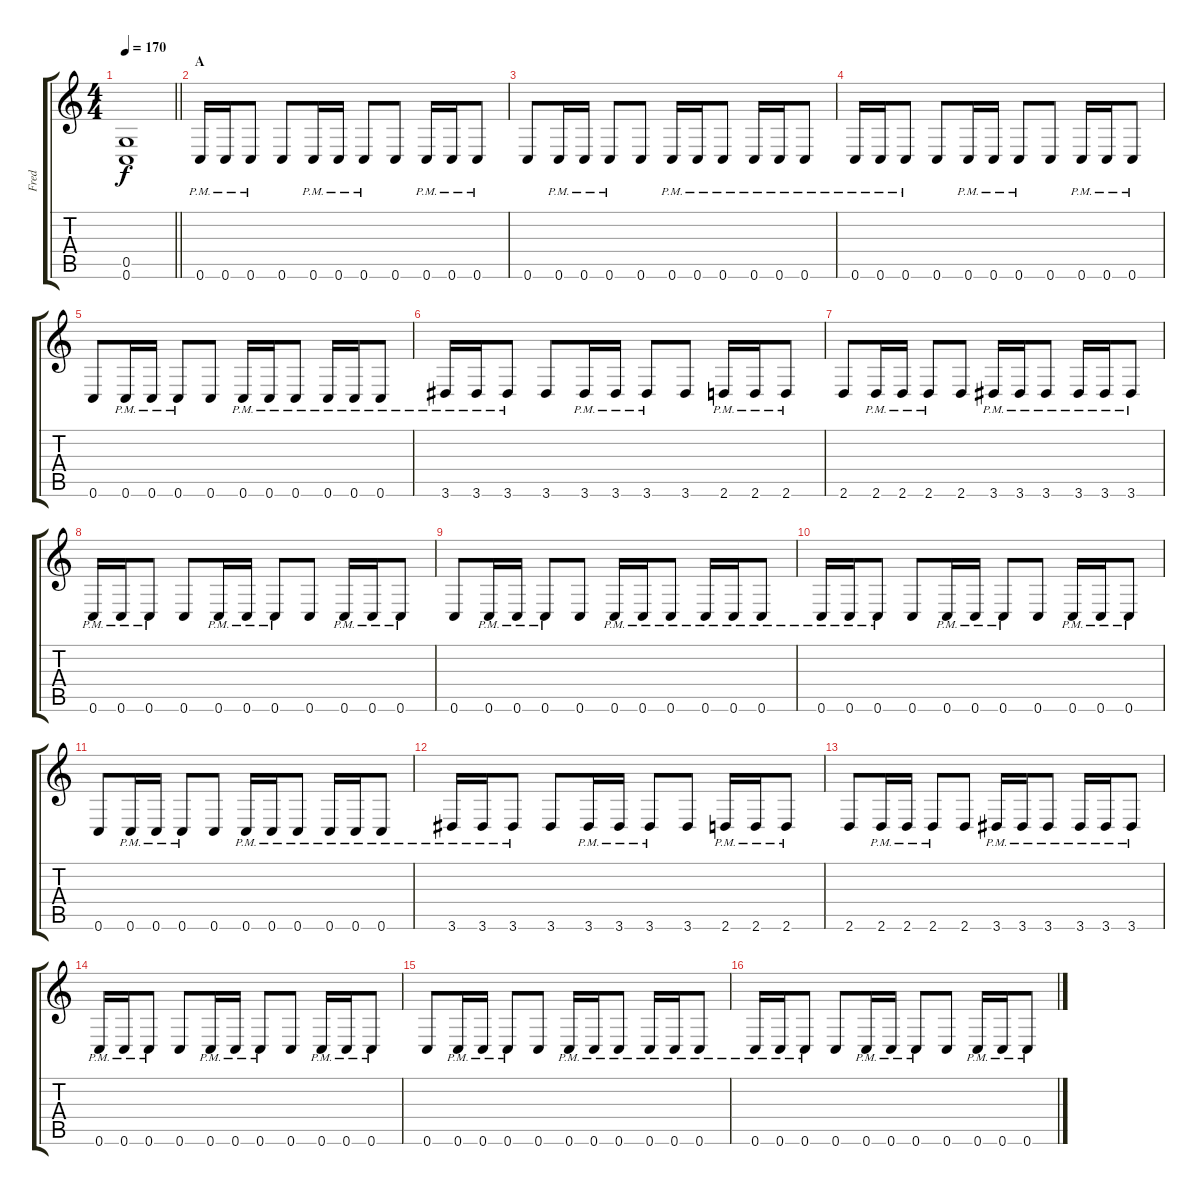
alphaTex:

\track ("Fred" "Fred") {instrument distortionguitar}
\staff {score tabs}
\tuning (D4 A3 F3 C3 G2 C2) {hide}
\ts (4 4)
\tempo 170
\clef g2
\barLineRight lightlight
\ks c
(0.5{t} 0.6{t}).1{dy f} |
\section ("" "A")
0.6{pm}.16 0.6{pm}.16 0.6{pm}.8 0.6.8 0.6{pm}.16 0.6{pm}.16 0.6{pm}.8 0.6.8 0.6{pm}.16 0.6{pm}.16 0.6{pm}.8 |
0.6.8 0.6{pm}.16 0.6{pm}.16 0.6{pm}.8 0.6.8 0.6{pm}.16 0.6{pm}.16 0.6{pm}.8 0.6{pm}.16 0.6{pm}.16 0.6{pm}.8 |
0.6{pm}.16 0.6{pm}.16 0.6{pm}.8 0.6.8 0.6{pm}.16 0.6{pm}.16 0.6{pm}.8 0.6.8 0.6{pm}.16 0.6{pm}.16 0.6{pm}.8 |
0.6.8 0.6{pm}.16 0.6{pm}.16 0.6{pm}.8 0.6.8 0.6{pm}.16 0.6{pm}.16 0.6{pm}.8 0.6{pm}.16 0.6{pm}.16 0.6{pm}.8 |
3.6{pm}.16 3.6{pm}.16 3.6{pm}.8 3.6.8 3.6{pm}.16 3.6{pm}.16 3.6{pm}.8 3.6.8 2.6{pm}.16 2.6{pm}.16 2.6{pm}.8 |
2.6.8 2.6{pm}.16 2.6{pm}.16 2.6{pm}.8 2.6.8 3.6{pm}.16 3.6{pm}.16 3.6{pm}.8 3.6{pm}.16 3.6{pm}.16 3.6{pm}.8 |
0.6{pm}.16 0.6{pm}.16 0.6{pm}.8 0.6.8 0.6{pm}.16 0.6{pm}.16 0.6{pm}.8 0.6.8 0.6{pm}.16 0.6{pm}.16 0.6{pm}.8 |
0.6.8 0.6{pm}.16 0.6{pm}.16 0.6{pm}.8 0.6.8 0.6{pm}.16 0.6{pm}.16 0.6{pm}.8 0.6{pm}.16 0.6{pm}.16 0.6{pm}.8 |
0.6{pm}.16 0.6{pm}.16 0.6{pm}.8 0.6.8 0.6{pm}.16 0.6{pm}.16 0.6{pm}.8 0.6.8 0.6{pm}.16 0.6{pm}.16 0.6{pm}.8 |
0.6.8 0.6{pm}.16 0.6{pm}.16 0.6{pm}.8 0.6.8 0.6{pm}.16 0.6{pm}.16 0.6{pm}.8 0.6{pm}.16 0.6{pm}.16 0.6{pm}.8 |
3.6{pm}.16 3.6{pm}.16 3.6{pm}.8 3.6.8 3.6{pm}.16 3.6{pm}.16 3.6{pm}.8 3.6.8 2.6{pm}.16 2.6{pm}.16 2.6{pm}.8 |
2.6.8 2.6{pm}.16 2.6{pm}.16 2.6{pm}.8 2.6.8 3.6{pm}.16 3.6{pm}.16 3.6{pm}.8 3.6{pm}.16 3.6{pm}.16 3.6{pm}.8 |
0.6{pm}.16 0.6{pm}.16 0.6{pm}.8 0.6.8 0.6{pm}.16 0.6{pm}.16 0.6{pm}.8 0.6.8 0.6{pm}.16 0.6{pm}.16 0.6{pm}.8 |
0.6.8 0.6{pm}.16 0.6{pm}.16 0.6{pm}.8 0.6.8 0.6{pm}.16 0.6{pm}.16 0.6{pm}.8 0.6{pm}.16 0.6{pm}.16 0.6{pm}.8 |
0.6{pm}.16 0.6{pm}.16 0.6{pm}.8 0.6.8 0.6{pm}.16 0.6{pm}.16 0.6{pm}.8 0.6.8 0.6{pm}.16 0.6{pm}.16 0.6{pm}.8
